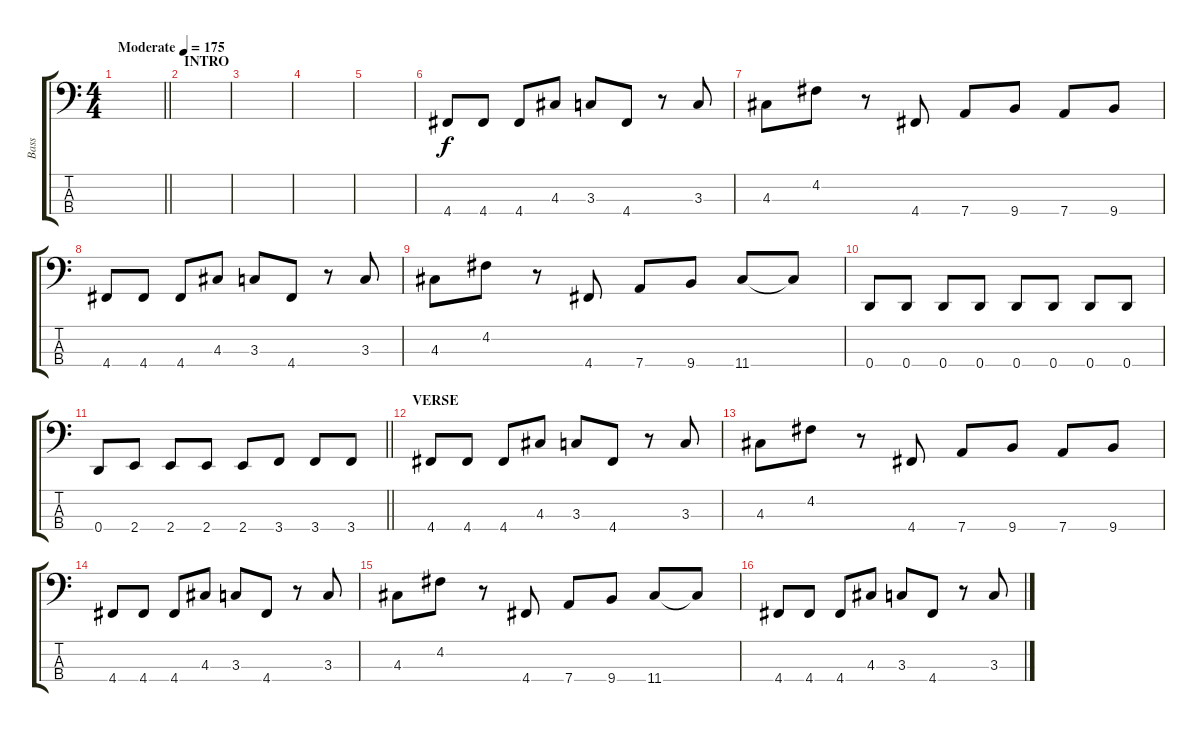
\track ("Bass" "Bass") {instrument electricbasspick}
\staff {score tabs}
\tuning (G2 D2 A1 D1) {hide}
\ts (4 4)
\tempo (175 "Moderate")
\clef f4
\barLineRight lightlight
\ks c
|
\section ("" "INTRO")
|
|
|
|
4.4.8 4.4.8 4.4.8 4.3.8 3.3.8 4.4.8 r.8 3.3.8 |
4.3.8 4.2.8 r.8 4.4.8 7.4.8 9.4.8 7.4.8 9.4.8 |
4.4.8 4.4.8 4.4.8 4.3.8 3.3.8 4.4.8 r.8 3.3.8 |
4.3.8 4.2.8 r.8 4.4.8 7.4.8 9.4.8 11.4.8 11.4{t}.8 |
0.4.8 0.4.8 0.4.8 0.4.8 0.4.8 0.4.8 0.4.8 0.4.8 |
\barLineRight lightlight
0.4.8 2.4.8 2.4.8 2.4.8 2.4.8 3.4.8 3.4.8 3.4.8 |
\section ("" "VERSE")
4.4.8 4.4.8 4.4.8 4.3.8 3.3.8 4.4.8 r.8 3.3.8 |
4.3.8 4.2.8 r.8 4.4.8 7.4.8 9.4.8 7.4.8 9.4.8 |
4.4.8 4.4.8 4.4.8 4.3.8 3.3.8 4.4.8 r.8 3.3.8 |
4.3.8 4.2.8 r.8 4.4.8 7.4.8 9.4.8 11.4.8 11.4{t}.8 |
4.4.8 4.4.8 4.4.8 4.3.8 3.3.8 4.4.8 r.8 3.3.8
